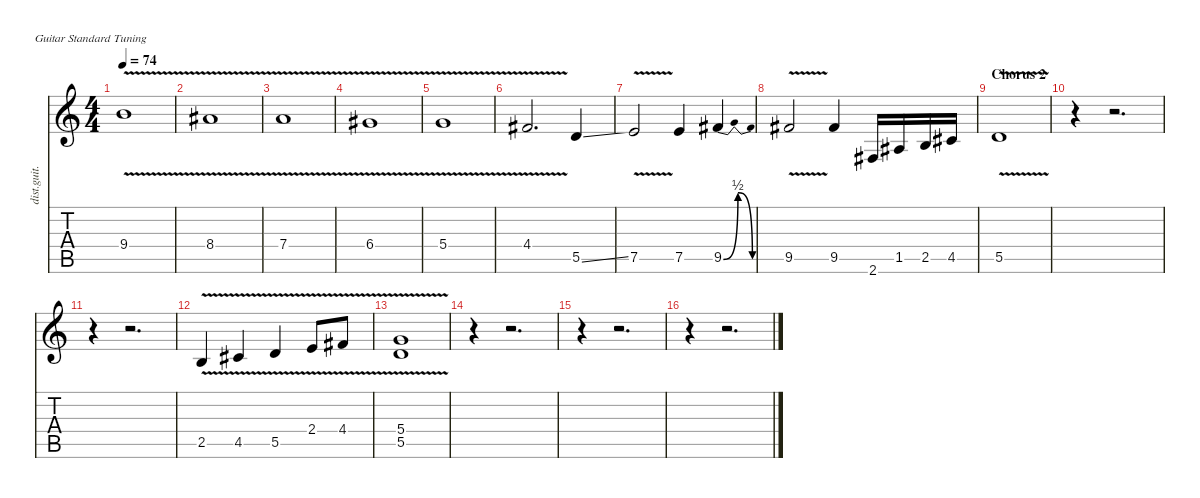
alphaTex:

\defaultSystemsLayout 4
\hideDynamics
\bracketExtendMode nobrackets
\otherSystemsTrackNameOrientation horizontal
\track ("Fill Guitar #2" "dist.guit.") {instrument distortionguitar}
\staff {score tabs}
\tuning (E4 B3 G3 D3 A2 E2)
\ts (4 4)
\tempo 74
\clef g2
\ks c
9.4{v}.1{dy f beam Down} |
8.4{v acc #}.1{beam Up} |
7.4{v}.1{beam Up} |
6.4{v acc #}.1{beam Up} |
5.4{v}.1{beam Up} |
4.4{v acc #}.2{d beam Up} 5.5{ss}.4{beam Up} |
7.5{v}.2{beam Up} 7.5.4{beam Up} 9.5{be (bendrelease 0 0 15 2 15 2 60 0) acc #}.4{beam Up} |
9.5{v acc #}.2{beam Up} 9.5{acc #}.4{beam Up} 2.6{acc #}.16{beam Up} 1.5{acc #}.16{beam Up} 2.5.16{beam Up} 4.5{acc #}.16{beam Up} |
\section ("" "Chorus 2")
5.5{v}.1{beam Up} |
r.4{beam Down} r.2{d beam Down} |
r.4{beam Down} r.2{d beam Down} |
2.5{v}.4{beam Up} 4.5{v acc #}.4{beam Up} 5.5{v}.4{beam Up} 2.4{v}.8{beam Up} 4.4{v acc #}.8{beam Up} |
(5.4{v} 5.5{v}).1{beam Up} |
r.4{beam Down} r.2{d beam Down} |
r.4{beam Down} r.2{d beam Down} |
r.4{beam Down} r.2{d beam Down}
